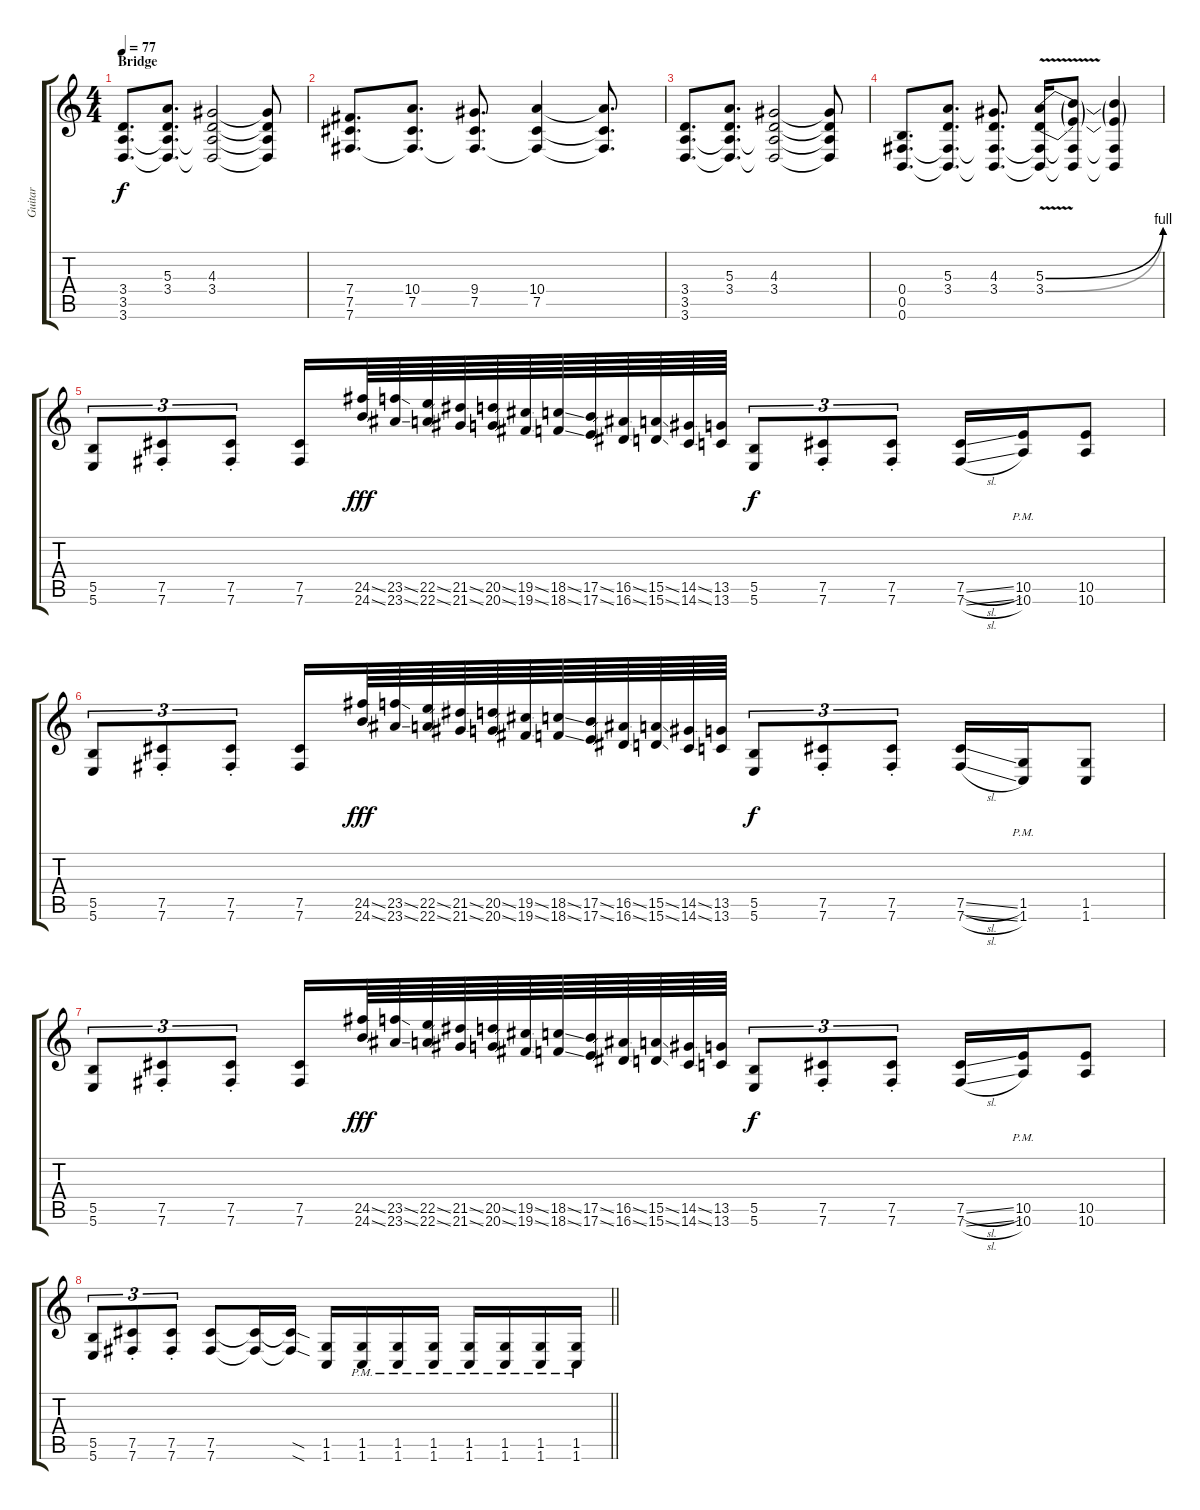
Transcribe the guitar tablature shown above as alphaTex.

\track ("Guitar" "Guitar") {instrument distortionguitar}
\staff {score tabs}
\tuning (Db4 Ab3 E3 B2 Gb2 B1) {hide}
\ts (4 4)
\section ("" "Bridge")
\tempo 77
\clef g2
\ks c
(3.4 3.5 3.6).8{d dy f} (5.3 3.4 3.5{t} 3.6{t}).8{d} (4.3 3.4 3.5{t} 3.6{t}).2 (4.3{t} 3.4{t} 3.5{t} 3.6{t}).8 |
(7.4 7.5 7.6).8{d} (10.4 7.5 7.6{t}).8{d} (9.4 7.5 7.6{t}).8{d} (10.4 7.5 7.6{t}).4 (10.4{t} 7.5{t} 7.6{t}).8{d} |
(3.4 3.5 3.6).8{d} (5.3 3.4 3.5{t} 3.6{t}).8{d} (4.3 3.4 3.5{t} 3.6{t}).2 (4.3{t} 3.4{t} 3.5{t} 3.6{t}).8 |
(0.4 0.5 0.6).8{d} (5.3 3.4 0.5{t} 0.6{t}).8{d} (4.3 3.4 0.5{t} 0.6{t}).8{d} (5.3{be (bend 0 0 60 4) v} 3.4{be (bend 0 0 60 4)} 0.5{t} 0.6{t}).16 (5.3{t} 3.4{t} 0.5{t} 0.6{t}).8 (5.3{t} 3.4{t} 0.5{t} 0.6{t}).4 |
(5.5 5.6).8{tu (3 2)} (7.5{st} 7.6{st}).8{tu (3 2)} (7.5{st} 7.6{st}).8{tu (3 2)} (7.5 7.6).16 (24.5{ss} 24.6{ss}).64{dy fff} (23.5{ss} 23.6{ss}).64 (22.5{ss} 22.6{ss}).64 (21.5{ss} 21.6{ss}).64 (20.5{ss} 20.6{ss}).64 (19.5{ss} 19.6{ss}).64 (18.5{ss} 18.6{ss}).64 (17.5{ss} 17.6{ss}).64 (16.5{ss} 16.6{ss}).64 (15.5{ss} 15.6{ss}).64 (14.5{ss} 14.6{ss}).64 (13.5 13.6).64 (5.5 5.6).8{tu (3 2) dy f} (7.5{st} 7.6{st}).8{tu (3 2)} (7.5{st} 7.6{st}).8{tu (3 2)} (7.5{sl} 7.6{sl}).16 (10.5{pm} 10.6{pm}).16 (10.5 10.6).8 |
(5.5 5.6).8{tu (3 2)} (7.5{st} 7.6{st}).8{tu (3 2)} (7.5{st} 7.6{st}).8{tu (3 2)} (7.5 7.6).16 (24.5{ss} 24.6{ss}).64{dy fff} (23.5{ss} 23.6{ss}).64 (22.5{ss} 22.6{ss}).64 (21.5{ss} 21.6{ss}).64 (20.5{ss} 20.6{ss}).64 (19.5{ss} 19.6{ss}).64 (18.5{ss} 18.6{ss}).64 (17.5{ss} 17.6{ss}).64 (16.5{ss} 16.6{ss}).64 (15.5{ss} 15.6{ss}).64 (14.5{ss} 14.6{ss}).64 (13.5 13.6).64 (5.5 5.6).8{tu (3 2) dy f} (7.5{st} 7.6{st}).8{tu (3 2)} (7.5{st} 7.6{st}).8{tu (3 2)} (7.5{sl} 7.6{sl}).16 (1.5{pm} 1.6{pm}).16 (1.5 1.6).8 |
(5.5 5.6).8{tu (3 2)} (7.5{st} 7.6{st}).8{tu (3 2)} (7.5{st} 7.6{st}).8{tu (3 2)} (7.5 7.6).16 (24.5{ss} 24.6{ss}).64{dy fff} (23.5{ss} 23.6{ss}).64 (22.5{ss} 22.6{ss}).64 (21.5{ss} 21.6{ss}).64 (20.5{ss} 20.6{ss}).64 (19.5{ss} 19.6{ss}).64 (18.5{ss} 18.6{ss}).64 (17.5{ss} 17.6{ss}).64 (16.5{ss} 16.6{ss}).64 (15.5{ss} 15.6{ss}).64 (14.5{ss} 14.6{ss}).64 (13.5 13.6).64 (5.5 5.6).8{tu (3 2) dy f} (7.5{st} 7.6{st}).8{tu (3 2)} (7.5{st} 7.6{st}).8{tu (3 2)} (7.5{sl} 7.6{sl}).16 (10.5{pm} 10.6{pm}).16 (10.5 10.6).8 |
\barLineRight lightlight
(5.5 5.6).8{tu (3 2)} (7.5{st} 7.6{st}).8{tu (3 2)} (7.5{st} 7.6{st}).8{tu (3 2)} (7.5 7.6).8 (7.5{t} 7.6{t}).16 (7.5{sod t} 7.6{sod t}).16 (1.5 1.6).16 (1.5{pm} 1.6{pm}).16 (1.5{pm} 1.6{pm}).16 (1.5{pm} 1.6{pm}).16 (1.5{pm} 1.6{pm}).16 (1.5{pm} 1.6{pm}).16 (1.5{pm} 1.6{pm}).16 (1.5{pm} 1.6{pm}).16
